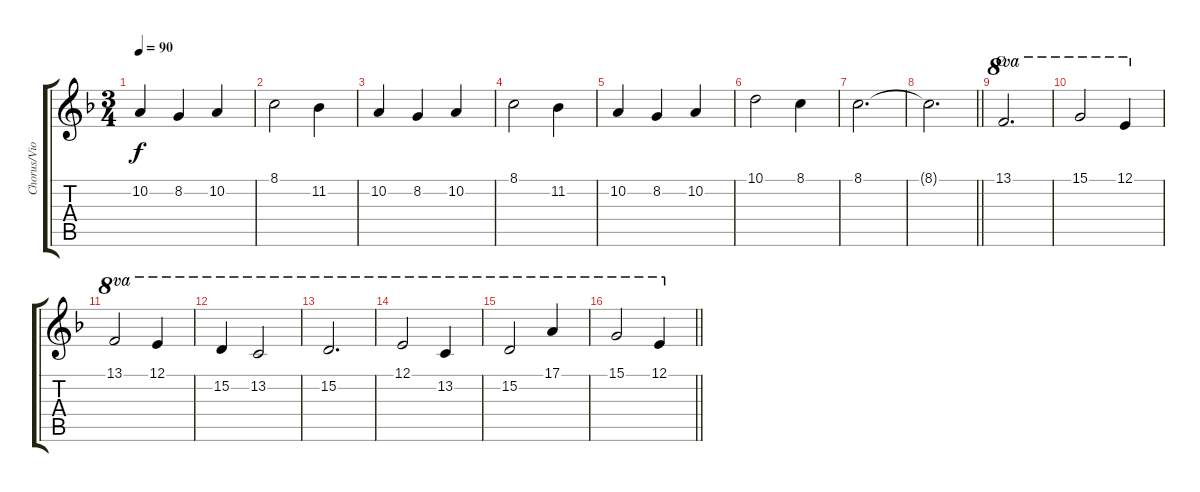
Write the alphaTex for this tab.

\track ("Chorus/Violin/Lead Guitar" "Chorus/Vio") {instrument synthvoice}
\staff {score tabs}
\tuning (E4 B3 G3 D3 A2 E2) {hide}
\ts (3 4)
\tempo 90
\clef g2
\ks f
10.2.4{dy f} 8.2.4 10.2.4 |
8.1.2 11.2.4 |
10.2.4 8.2.4 10.2.4 |
8.1.2 11.2.4 |
10.2.4 8.2.4 10.2.4 |
10.1.2 8.1.4 |
8.1.2{d} |
\barLineRight lightlight
8.1{t}.2{d} |
\section ("" "C")
13.1.2{d ot 8va} |
15.1.2{ot 8va} 12.1.4{ot 8va} |
13.1.2{ot 8va} 12.1.4{ot 8va} |
15.2.4{ot 8va} 13.2.2{ot 8va} |
15.2.2{d ot 8va} |
12.1.2{ot 8va} 13.2.4{ot 8va} |
15.2.2{ot 8va} 17.1.4{ot 8va} |
\barLineRight lightlight
15.1.2{ot 8va} 12.1.4{ot 8va}
